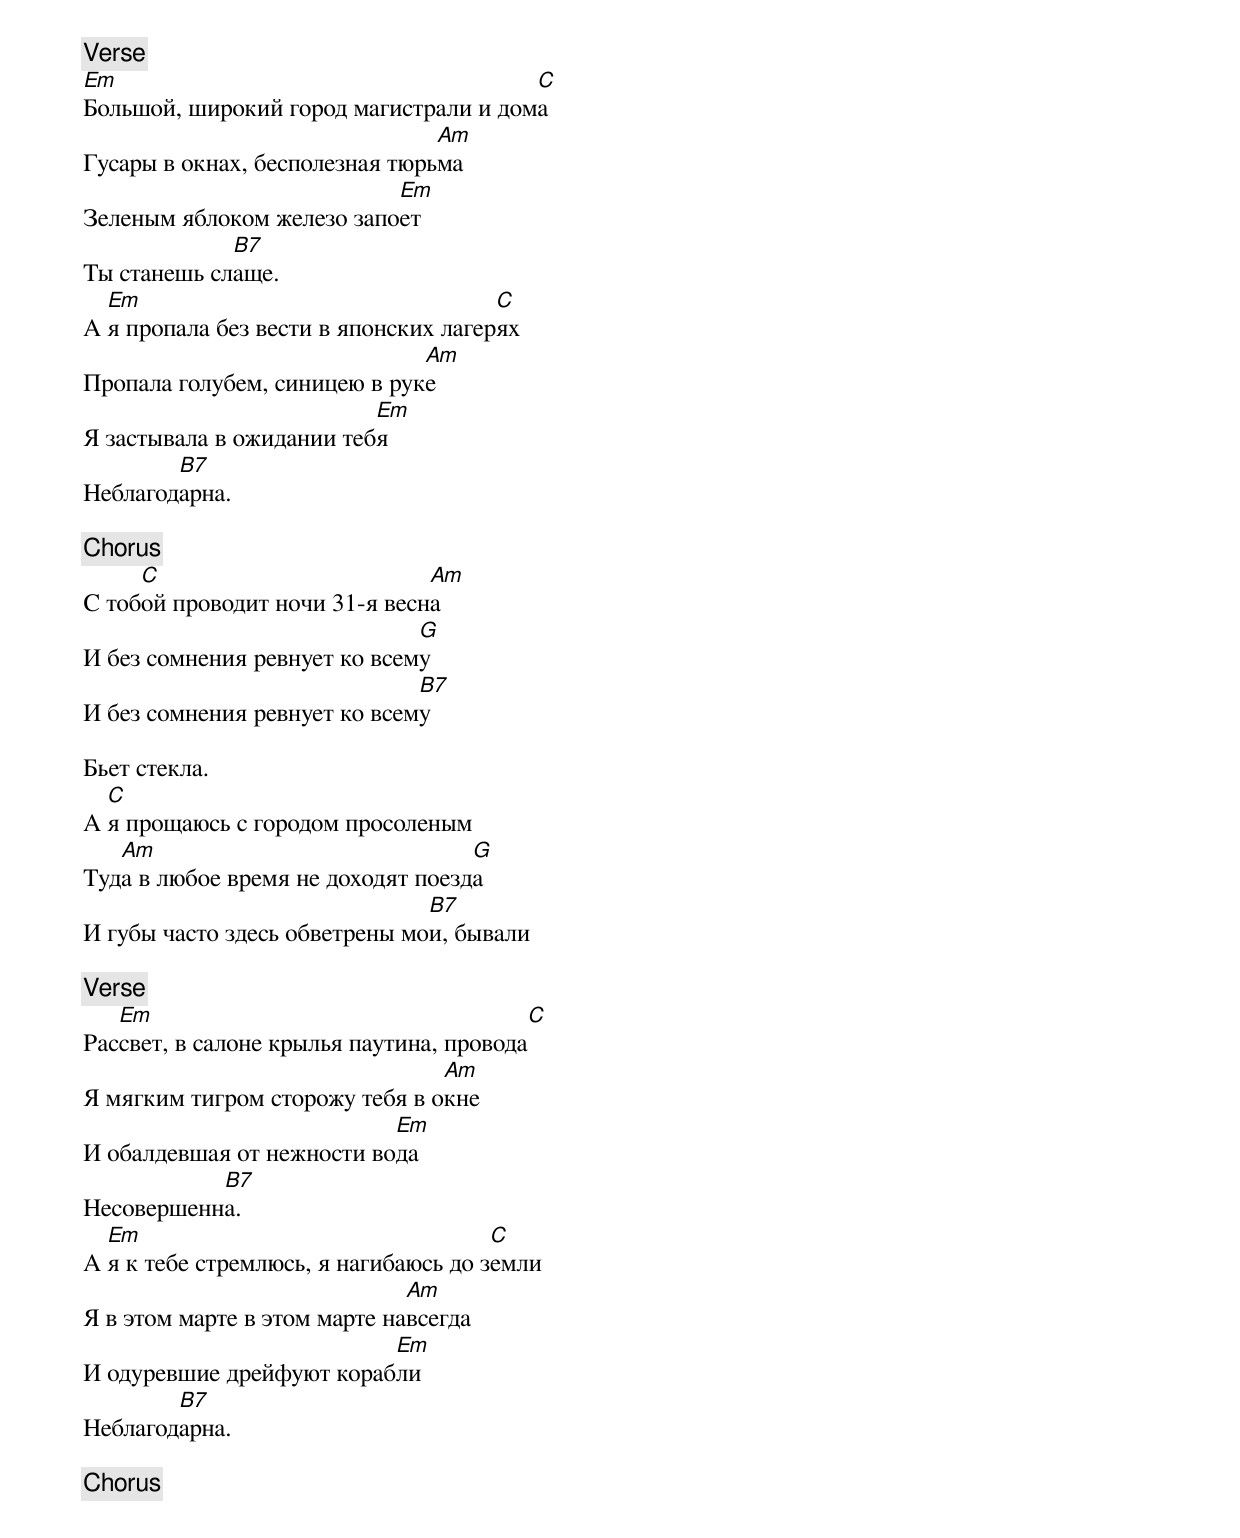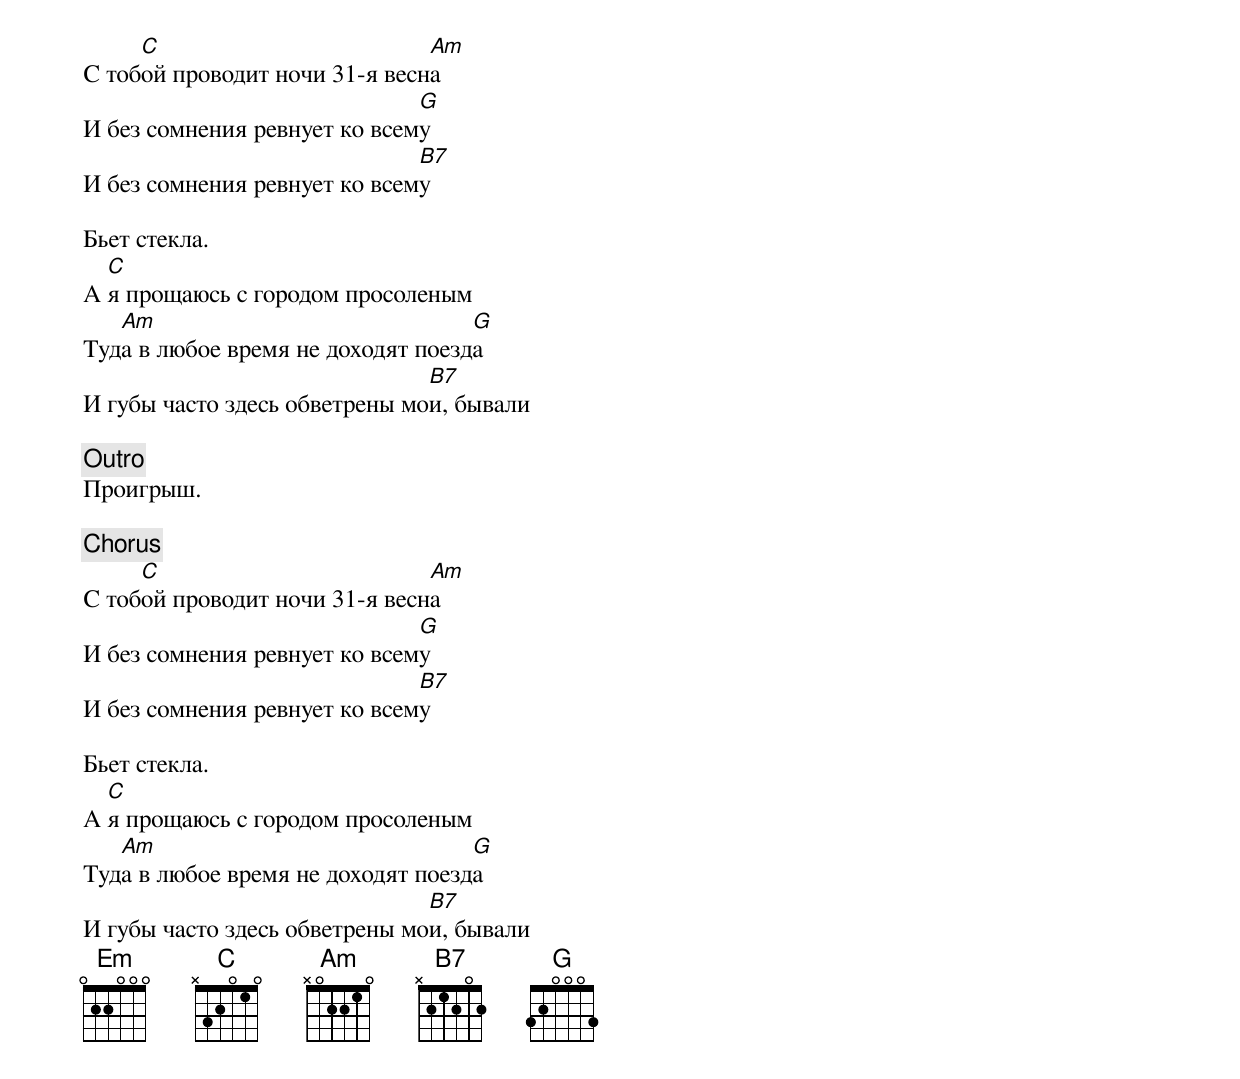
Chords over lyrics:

[Verse]
Em                                     C
Большой, широкий город магистрали и дома
                                Am
Гусары в окнах, бесполезная тюрьма
                           Em
Зеленым яблоком железо запоет
             B7
Ты станешь слаще.
  Em                                  C
А я пропала без вести в японских лагерях
                              Am
Пропала голубем, синицею в руке
                          Em
Я застывала в ожидании тебя
        B7
Неблагодарна.

[Chorus]
     C                         Am
С тобой проводит ночи 31-я весна
                              G
И без сомнения ревнует ко всему
                              B7
И без сомнения ревнует ко всему

Бьет стекла.
  C
А я прощаюсь с городом просоленым
   Am                              G
Туда в любое время не доходят поезда
                               B7
И губы часто здесь обветрены мои, бывали

[Verse]
   Em                                     C
Рассвет, в салоне крылья паутина, провода
                                Am
Я мягким тигром сторожу тебя в окне
                           Em
И обалдевшая от нежности вода
           B7
Несовершенна.
  Em                                  C
А я к тебе стремлюсь, я нагибаюсь до земли
                              Am
Я в этом марте в этом марте навсегда
                          Em
И одуревшие дрейфуют корабли
        B7
Неблагодарна.

[Chorus]
     C                         Am
С тобой проводит ночи 31-я весна
                              G
И без сомнения ревнует ко всему
                              B7
И без сомнения ревнует ко всему

Бьет стекла.
  C
А я прощаюсь с городом просоленым
   Am                              G
Туда в любое время не доходят поезда
                               B7
И губы часто здесь обветрены мои, бывали

[Outro]
Проигрыш.

[Chorus]
     C                         Am
С тобой проводит ночи 31-я весна
                              G
И без сомнения ревнует ко всему
                              B7
И без сомнения ревнует ко всему

Бьет стекла.
  C
А я прощаюсь с городом просоленым
   Am                              G
Туда в любое время не доходят поезда
                               B7
И губы часто здесь обветрены мои, бывали
